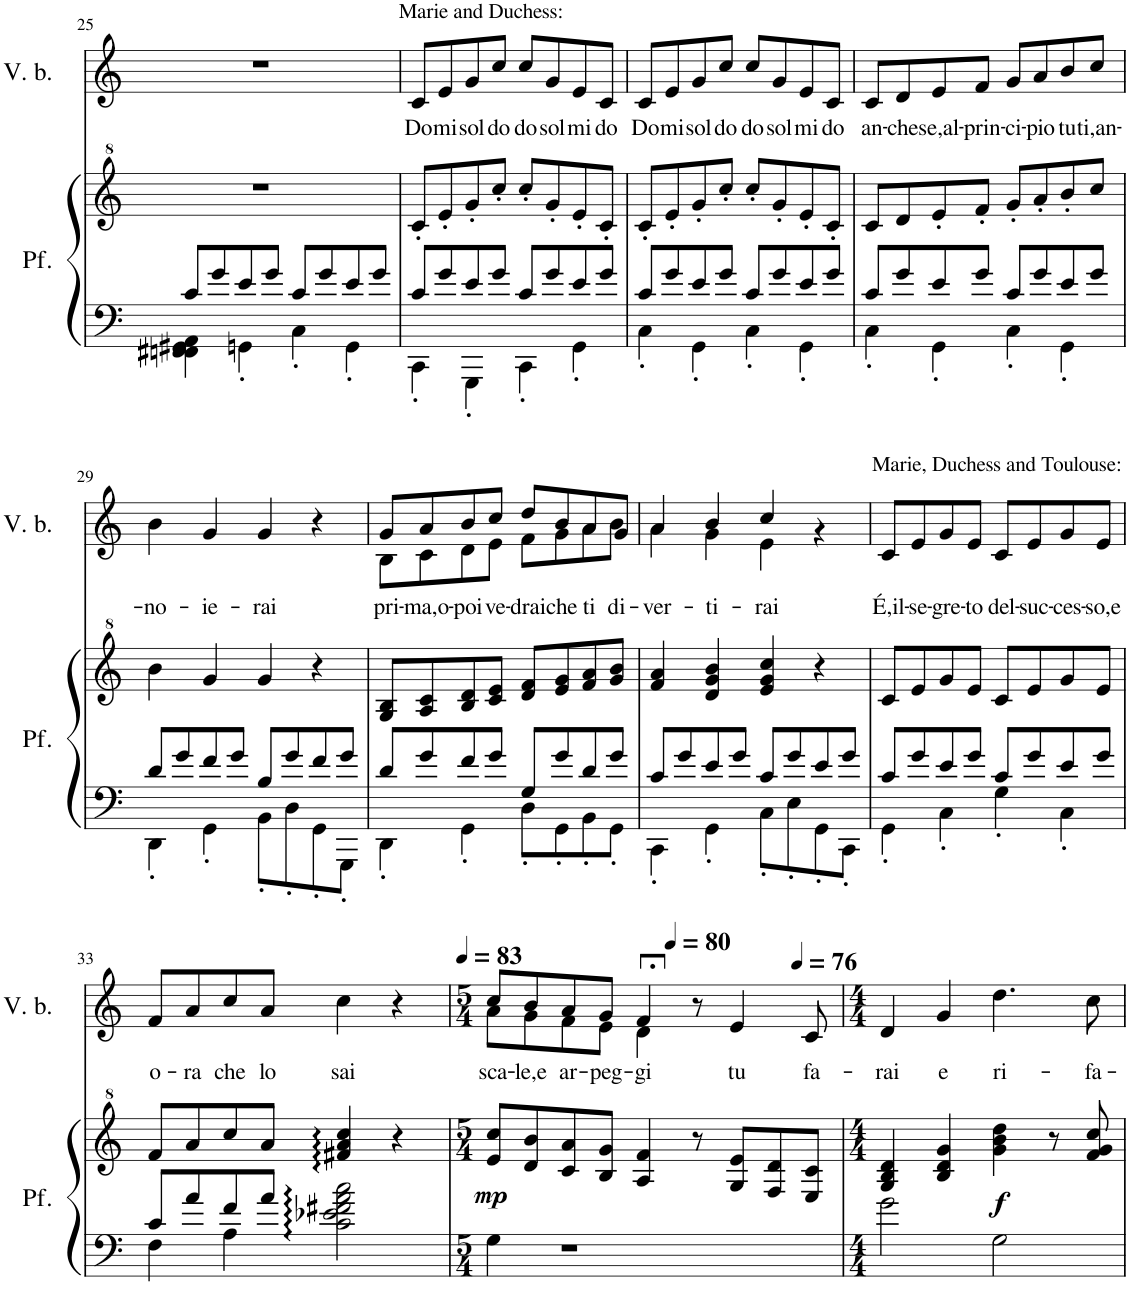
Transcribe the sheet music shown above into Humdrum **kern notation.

**kern	**kern	**dynam	**kern	**text
*part2	*part2	*part2	*part1	*part1
*staff3	*staff2	*staff2/3	*staff1	*staff1
*I"Piano	*	*	*I"Voce bianca	*
*	*	*	*I'V. b.	*
!!LO:PB:g=z
*clefF4	*clefG^2	*	*clefG2	*
*k[]	*k[]	*	*k[]	*
*M4/4	*M4/4	*	*M4/4	*
=25	=25	=25	=25	=25
*^	*	*	*	*
8c/L	4FFn\ 4FF#X\ 4GG#X\ 4AA\	1r	.	1r	.
8g/	.	.	.	.	.
8e/	4GGn'\	.	.	.	.
8g/J	.	.	.	.	.
8c/L	4C'\	.	.	.	.
8g/	.	.	.	.	.
8e/	4GG'\	.	.	.	.
8g/J	.	.	.	.	.
=26	=26	=26	=26	=26	=26
!	!	!	!	!LO:TX:a:t=Marie and Duchess&colon;	!
!	!	!	!	!	!LO:LY:b
8c/L	4CC'\	8cc'/L	.	8c/L	Do
!	!	!	!	!	!LO:LY:b
8g/	.	8ee'/	.	8e/	mi
!	!	!	!	!	!LO:LY:b
8e/	4GGG'\	8gg'/	.	8g/	sol
!	!	!	!	!	!LO:LY:b
8g/J	.	8ccc'/J	.	8cc/J	do
!	!	!	!	!	!LO:LY:b
8c/L	4CC'\	8ccc'/L	.	8cc/L	do
!	!	!	!	!	!LO:LY:b
8g/	.	8gg'/	.	8g/	sol
!	!	!	!	!	!LO:LY:b
8e/	4GG'\	8ee'/	.	8e/	mi
!	!	!	!	!	!LO:LY:b
8g/J	.	8cc'/J	.	8c/J	do
=27	=27	=27	=27	=27	=27
!	!	!	!	!	!LO:LY:b
8c/L	4C'\	8cc'/L	.	8c/L	Do
!	!	!	!	!	!LO:LY:b
8g/	.	8ee'/	.	8e/	mi
!	!	!	!	!	!LO:LY:b
8e/	4GG'\	8gg'/	.	8g/	sol
!	!	!	!	!	!LO:LY:b
8g/J	.	8ccc'/J	.	8cc/J	do
!	!	!	!	!	!LO:LY:b
8c/L	4C'\	8ccc'/L	.	8cc/L	do
!	!	!	!	!	!LO:LY:b
8g/	.	8gg'/	.	8g/	sol
!	!	!	!	!	!LO:LY:b
8e/	4GG'\	8ee'/	.	8e/	mi
!	!	!	!	!	!LO:LY:b
8g/J	.	8cc'/J	.	8c/J	do
=28	=28	=28	=28	=28	=28
!	!	!	!	!	!LO:LY:b
8c/L	4C'\	8cc/L	.	8c/L	an-
!	!	!	!	!	!LO:LY:b
8g/	.	8dd/	.	8d/	-che
!	!	!	!	!	!LO:LY:b
8e/	4GG'\	8ee'/	.	8e/	se,al-
!	!	!	!	!	!LO:LY:b
8g/J	.	8ff'/J	.	8f/J	-prin-
!	!	!	!	!	!LO:LY:b
8c/L	4C'\	8gg'/L	.	8g/L	-ci-
!	!	!	!	!	!LO:LY:b
8g/	.	8aa'/	.	8a/	-pio
!	!	!	!	!	!LO:LY:b
8e/	4GG'\	8bb'/	.	8b/	tu
!	!	!	!	!	!LO:LY:b
8g/J	.	8ccc/J	.	8cc/J	ti,an-
!!LO:LB:g=z
=29	=29	=29	=29	=29	=29
!	!	!	!	!	!LO:LY:b
8d/L	4DD'\	4bb\	.	4b\	-no-
8g/	.	.	.	.	.
!	!	!	!	!	!LO:LY:b
8f/	4GG'\	4gg/	.	4g/	-ie-
8g/J	.	.	.	.	.
!	!	!	!	!	!LO:LY:b
8B/L	8BB'\L	4gg/	.	4g/	-rai
8g/	8D'\	.	.	.	.
8f/	8GG'\	4r	.	4r	.
8g/J	8GGG'\J	.	.	.	.
=30	=30	=30	=30	=30	=30
!	!	!	!	!	!LO:LY:b
*	*	*	*	*^	*
8d/L	4DD'\	8g/ 8b/L	.	8g/L	8B\L	pri-
!	!	!	!	!	!	!LO:LY:b
8g/	.	8a/ 8cc/	.	8a/	8c\	-ma,o-
!	!	!	!	!	!	!LO:LY:b
8f/	4GG'\	8b/ 8dd/	.	8b/	8d\	-poi
!	!	!	!	!	!	!LO:LY:b
8g/J	.	8cc/ 8ee/J	.	8cc/J	8e\J	ve-
!	!	!	!	!	!	!LO:LY:b
8G/L	8D'\L	8dd/ 8ff/L	.	8dd/L	8f\L	-drai
!	!	!	!	!	!	!LO:LY:b
8g/	8GG'\	8ee/ 8gg/	.	8b/	8g\	che
!	!	!	!	!	!	!LO:LY:b
8d/	8BB'\	8ff/ 8aa/	.	8a/	8a\	ti
!	!	!	!	!	!	!LO:LY:b
8g/J	8GG'\J	8gg/ 8bb/J	.	8g/J	8b\J	di-
=31	=31	=31	=31	=31	=31	=31
!	!	!	!	!	!	!LO:LY:b
8c/L	4CC'\	4ff/ 4aa/	.	4a/	4a\	-ver-
8g/	.	.	.	.	.	.
!	!	!	!	!	!	!LO:LY:b
8e/	4GG'\	4dd/ 4gg/ 4bb/	.	4b/	4g\	-ti-
8g/J	.	.	.	.	.	.
!	!	!	!	!	!	!LO:LY:b
8c/L	8C'\L	4ee/ 4gg/ 4ccc/	.	4cc/	4e\	-rai
8g/	8E'\	.	.	.	.	.
8e/	8GG'\	4r	.	4ryy	4r	.
8g/J	8CC'\J	.	.	.	.	.
*	*	*	*	*v	*v	*
=32	=32	=32	=32	=32	=32
!	!	!	!	!LO:TX:a:t=Marie, Duchess and Toulouse&colon;	!
!	!	!	!	!	!LO:LY:b
8c/L	4GG'\	8cc/L	.	8c/L	É,il-
!	!	!	!	!	!LO:LY:b
8g/	.	8ee/	.	8e/	-se-
!	!	!	!	!	!LO:LY:b
8e/	4C'\	8gg/	.	8g/	-gre-
!	!	!	!	!	!LO:LY:b
8g/J	.	8ee/J	.	8e/J	-to
!	!	!	!	!	!LO:LY:b
8c/L	4G'\	8cc/L	.	8c/L	del-
!	!	!	!	!	!LO:LY:b
8g/	.	8ee/	.	8e/	-suc-
!	!	!	!	!	!LO:LY:b
8e/	4C'\	8gg/	.	8g/	-ces-
!	!	!	!	!	!LO:LY:b
8g/J	.	8ee/J	.	8e/J	-so,e
!!LO:LB:g=z
=33	=33	=33	=33	=33	=33
!	!	!	!	!	!LO:LY:b
8c/L	4F\	8ff/L	.	8f/L	o-
!	!	!	!	!	!LO:LY:b
8a/	.	8aa/	.	8a/	-ra
!	!	!	!	!	!LO:LY:b
8f/	4A\	8ccc/	.	8cc/	che
!	!	!	!	!	!LO:LY:b
8a/J	.	8aa/J	.	8a/J	lo
!	!	!	!	!	!LO:LY:b
2c\: 2e-X\: 2f#X\: 2a\: 2cc\:	2ryy	4ff#X/: 4aa/: 4ccc/:	.	4cc\	sai
.	.	4r	.	4r	.
*v	*v	*	*	*	*
=34	=34	=34	=34	=34
*M5/4	*M5/4	*	*M5/4	*
*	*	*	*MM83	*
!	!	!LO:DY:b	!	!LO:LY:b
*	*	*	*^	*
4G\	8ee/ 8ccc/L	mp	8cc/L	8a\L	sca-
!	!	!	!	!	!LO:LY:b
.	8dd/ 8bb/	.	8b/	8g\	-le,e
!	!	!	!	!	!LO:LY:b
1r	8cc/ 8aa/	.	8a/	8f\	ar-
!	!	!	!	!	!LO:LY:b
.	8b/ 8gg/J	.	8g/J	8e\J	-peg-
!	!	!	!	!	!LO:LY:b
.	4a/ 4ff/	.	4f;</	4d\	-gi
*	*	*	*MM80	*	*
.	8r	.	8r	2ryy	.
!	!	!	!	!	!LO:LY:b
.	8g/ 8ee/L	.	4e/	.	tu
.	8f/ 8dd/	.	.	.	.
*	*	*	*MM76	*	*
!	!	!	!	!	!LO:LY:b
.	8e/ 8cc/J	.	8c/	.	-fa-
*	*	*	*v	*v	*
=35	=35	=35	=35	=35
*M4/4	*M4/4	*	*M4/4	*
!	!	!	!	!LO:LY:b
2g\	4g/ 4b/ 4dd/	.	4d/	-rai
!	!	!	!	!LO:LY:b
.	4b/ 4dd/ 4gg/	.	4g/	e
!	!	!LO:DY:b	!	!LO:LY:b
2G\	4gg\ 4bb\ 4ddd\	f	4.dd\	ri-
.	8r	.	.	.
!	!	!	!	!LO:LY:b
.	8ff/ 8gg/ 8ccc/	.	8cc\	-fa-
=	=	=	=	=
*-	*-	*-	*-	*-
